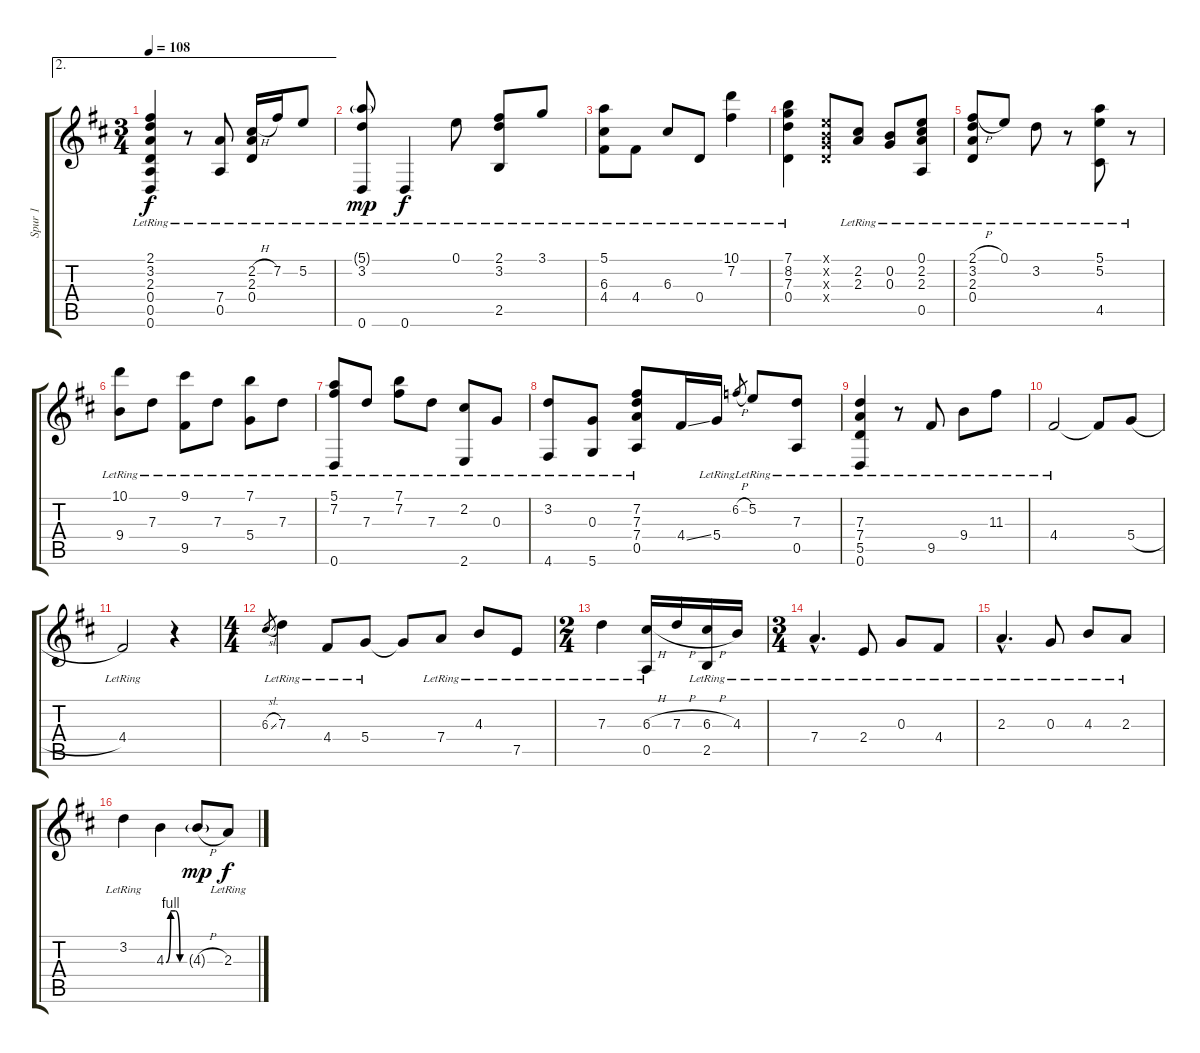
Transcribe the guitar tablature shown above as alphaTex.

\track ("Spur 1" "Spur 1") {instrument acousticguitarnylon}
\staff {score tabs}
\tuning (E4 B3 G3 D3 A2 D2) {hide}
\ae 2
\ts (3 4)
\tempo 108
\clef g2
\ks d
(2.1{lr} 3.2{lr} 2.3{lr} 0.4{lr} 0.5{lr} 0.6{lr}).4{dy f} r.8 (7.4{lr} 0.5{lr}).8 (2.2{h} 2.3{lr} 0.4{lr}).16 7.2{lr}.16 5.2{lr}.8 |
(5.1{g lr} 3.2{lr} 0.6{lr}).8{dy mp} 0.6{lr}.4{dy f} 0.1{lr}.8 (2.1{lr} 3.2{lr} 2.5{lr}).8 3.1{lr}.8 |
(5.1{lr} 6.3{lr} 4.4{lr}).8 4.4{lr}.8 6.3{lr}.8 0.4{lr}.8 (10.1{lr} 7.2{lr}).4 |
(7.1{lr} 8.2{lr} 7.3{lr} 0.4{lr}).4 (0.1{x} 0.2{x} 0.3{x} 0.4{x}).8 (2.2{lr} 2.3{lr}).8 (0.2{lr} 0.3{lr}).8 (0.1{lr} 2.2{lr} 2.3{lr} 0.5{lr}).8 |
(2.1{h} 3.2{lr} 2.3{lr} 0.4{lr}).8 0.1{lr}.8 3.2{lr}.8 r.8 (5.1{lr} 5.2{lr} 4.5{lr}).8 r.8 |
(10.1{lr} 9.4{lr}).8 7.3{lr}.8 (9.1{lr} 9.5{lr}).8 7.3{lr}.8 (7.1{lr} 5.4{lr}).8 7.3{lr}.8 |
(5.1{lr} 7.2{lr} 0.6{lr}).8 7.3{lr}.8 (7.1{lr} 7.2{lr}).8 7.3{lr}.8 (2.2{lr} 2.6{lr}).8 0.3{lr}.8 |
(3.2{lr} 4.6{lr}).8 (0.3{lr} 5.6{lr}).8 (7.2{lr} 7.3{lr} 7.4{lr} 0.5{lr}).8 4.4{ss}.16 5.4{lr}.16 6.2{h}.8{gr} 5.2{lr}.8 (7.3{lr} 0.5{lr}).8 |
(7.3{lr} 7.4{lr} 5.5{lr} 0.6{lr}).4 r.8 9.5{lr}.8 9.4{lr}.8 11.3{lr}.8 |
4.4{lr}.2 4.4{t}.8 5.4{h}.8 |
4.4{lr}.2 r.4 |
\ts (4 4)
6.3{sl}.8{gr} 7.3{lr}.4 4.4{lr}.8 5.4{lr}.8 5.4{t}.8 7.4{lr}.8 4.3{lr}.8 7.5{lr}.8 |
\ts (2 4)
7.3{lr}.4 (6.3{h} 0.5{lr}).16 7.3{h}.16 (6.3{h} 2.5{lr}).16 4.3{lr}.16 |
\ts (3 4)
7.4{hac lr}.4{d} 2.4{lr}.8 0.3{lr}.8 4.4{lr}.8 |
2.3{hac lr}.4{d} 0.3{lr}.8 4.3{lr}.8 2.3{lr}.8 |
3.2{lr}.4 4.3{be (custom 0 0 15 4 30 4 45 0 60 0)}.4 4.3{h g}.8{dy mp} 2.3{lr}.8{dy f}
